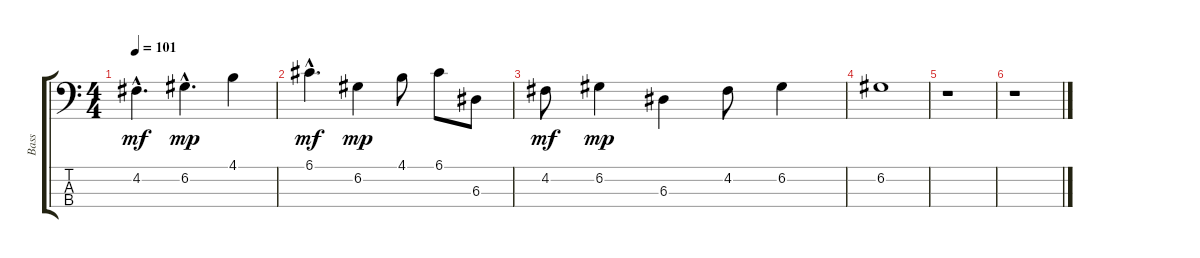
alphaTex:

\track ("Bass" "Bass") {instrument electricbassfinger}
\staff {score tabs}
\tuning (G2 D2 A1 E1) {hide}
\ts (4 4)
\tempo 101
\clef f4
\ks c
4.2{hac}.4{d dy mf} 6.2{hac}.4{d dy mp} 4.1.4 |
6.1{hac}.4{d dy mf} 6.2.4{dy mp} 4.1.8 6.1.8 6.3.8 |
4.2.8{dy mf} 6.2.4{dy mp} 6.3.4 4.2.8 6.2.4 |
6.2.1 |
r.1 |
r.1
